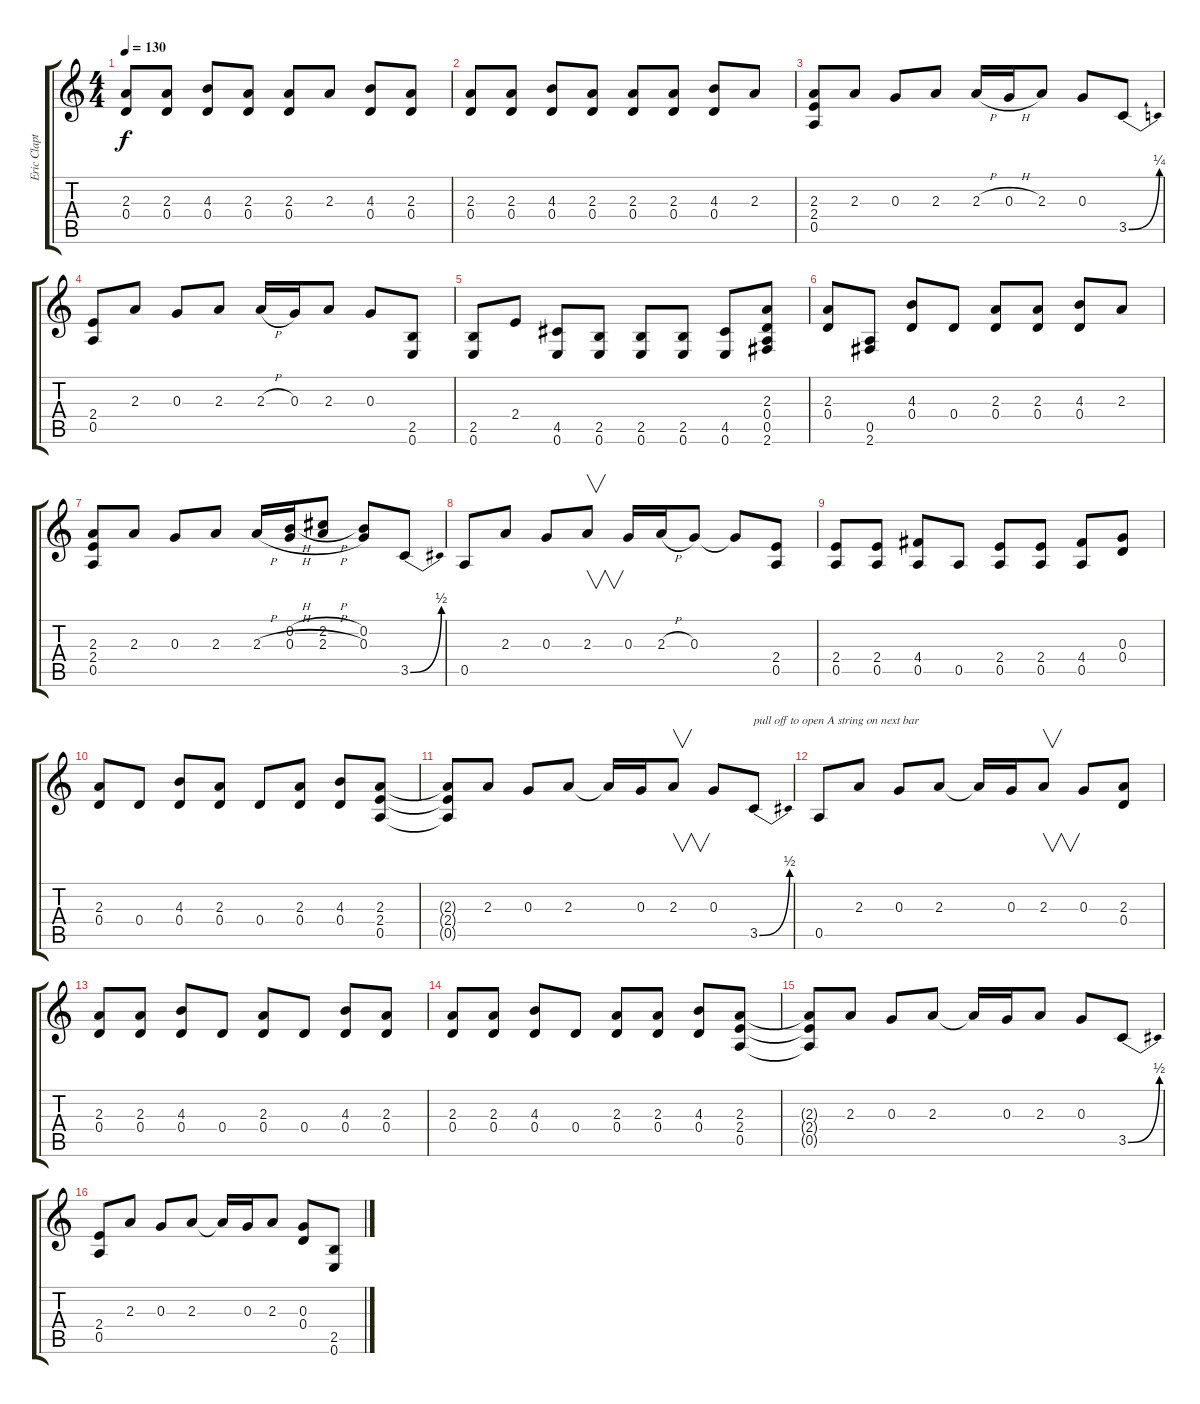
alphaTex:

\track ("Eric Clapton" "Eric Clapt") {instrument overdrivenguitar}
\staff {score tabs}
\tuning (E4 B3 G3 D3 A2 E2) {hide}
\ts (4 4)
\tempo 130
\clef g2
\ks c
(2.3 0.4).8{dy f} (2.3 0.4).8 (4.3 0.4).8 (2.3 0.4).8 (2.3 0.4).8 2.3.8 (4.3 0.4).8 (2.3 0.4).8 |
(2.3 0.4).8 (2.3 0.4).8 (4.3 0.4).8 (2.3 0.4).8 (2.3 0.4).8 (2.3 0.4).8 (4.3 0.4).8 2.3.8 |
(2.3 2.4 0.5).8 2.3.8 0.3.8 2.3.8 2.3{h}.16 0.3{h}.16 2.3.8 0.3.8 3.5{be (bend 0 0 60 1)}.8 |
(2.4 0.5).8 2.3.8 0.3.8 2.3.8 2.3{h}.16 0.3.16 2.3.8 0.3.8 (2.5 0.6).8 |
(2.5 0.6).8 2.4.8 (4.5 0.6).8 (2.5 0.6).8 (2.5 0.6).8 (2.5 0.6).8 (4.5 0.6).8 (2.3 0.4 0.5 2.6).8 |
(2.3 0.4).8 (0.5 2.6).8 (4.3 0.4).8 0.4.8 (2.3 0.4).8 (2.3 0.4).8 (4.3 0.4).8 2.3.8 |
(2.3 2.4 0.5).8 2.3.8 0.3.8 2.3.8 2.3{h}.16 (0.2{h} 0.3{h}).16 (2.2{h} 2.3{h}).8 (0.2 0.3).8 3.5{be (bend 0 0 60 2)}.8 |
0.5.8 2.3.8 0.3.8 2.3.8{v} 0.3.16 2.3{h}.16 0.3.8 0.3{t}.8 (2.4 0.5).8 |
(2.4 0.5).8 (2.4 0.5).8 (4.4 0.5).8 0.5.8 (2.4 0.5).8 (2.4 0.5).8 (4.4 0.5).8 (0.3 0.4).8 |
(2.3 0.4).8 0.4.8 (4.3 0.4).8 (2.3 0.4).8 0.4.8 (2.3 0.4).8 (4.3 0.4).8 (2.3 2.4 0.5).8 |
(2.3{t} 2.4{t} 0.5{t}).8 2.3.8 0.3.8 2.3.8 2.3{t}.16 0.3.16 2.3.8{v} 0.3.8 3.5{be (bend 0 0 60 2)}.8{txt "pull off to open A string on next bar"} |
0.5.8 2.3.8 0.3.8 2.3.8 2.3{t}.16 0.3.16 2.3.8{v} 0.3.8 (2.3 0.4).8 |
(2.3 0.4).8 (2.3 0.4).8 (4.3 0.4).8 0.4.8 (2.3 0.4).8 0.4.8 (4.3 0.4).8 (2.3 0.4).8 |
(2.3 0.4).8 (2.3 0.4).8 (4.3 0.4).8 0.4.8 (2.3 0.4).8 (2.3 0.4).8 (4.3 0.4).8 (2.3 2.4 0.5).8 |
(2.3{t} 2.4{t} 0.5{t}).8 2.3.8 0.3.8 2.3.8 2.3{t}.16 0.3.16 2.3.8 0.3.8 3.5{be (bend 0 0 60 2)}.8 |
(2.4 0.5).8 2.3.8 0.3.8 2.3.8 2.3{t}.16 0.3.16 2.3.8 (0.3 0.4).8 (2.5 0.6).8
